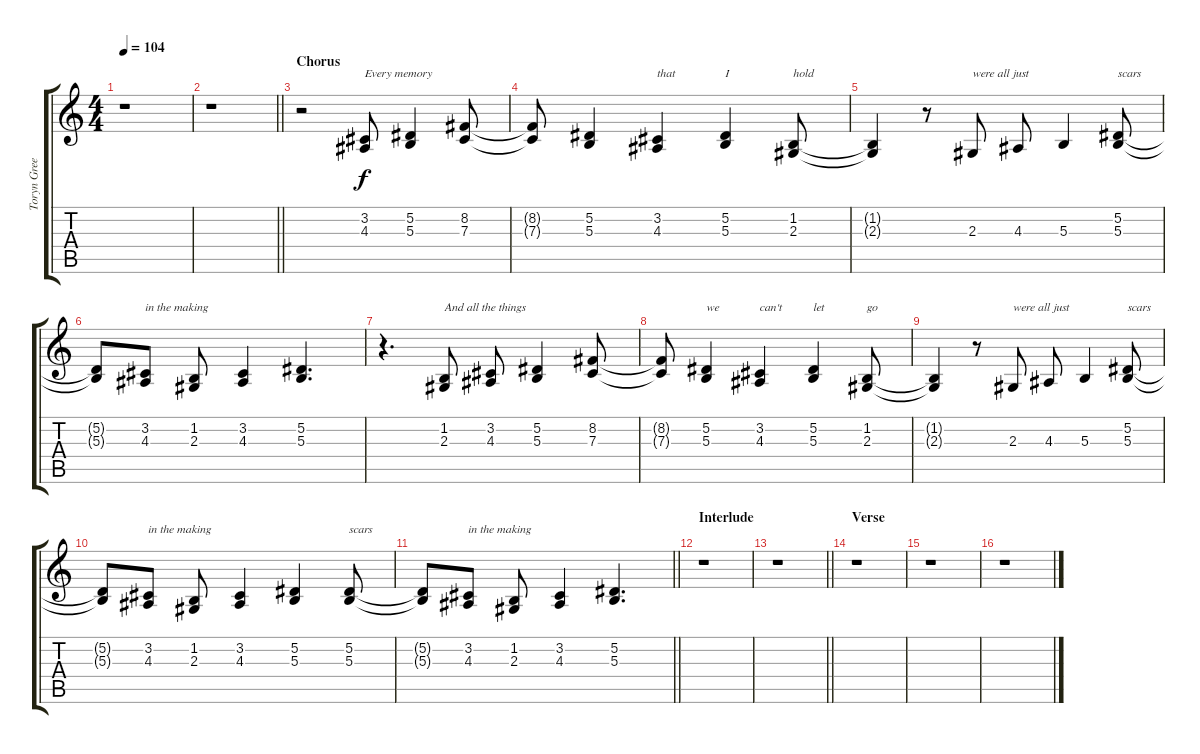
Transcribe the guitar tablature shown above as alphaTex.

\track ("Toryn Green (Vocals)" "Toryn Gree") {instrument violin}
\staff {score tabs}
\tuning (Eb4 Bb3 Gb3 Db3 Ab2 Db2) {hide}
\ts (4 4)
\tempo 104
\clef g2
\ks c
r.1{dy f} |
\barLineRight lightlight
r.1 |
\section ("" "Chorus")
r.2 (3.2 4.3).8{txt "Every memory"} (5.2 5.3).4 (8.2 7.3).8 |
(8.2{t} 7.3{t}).8 (5.2 5.3).4 (3.2 4.3).4{txt "that"} (5.2 5.3).4{txt "I"} (1.2 2.3).8{txt "hold"} |
(1.2{t} 2.3{t}).4 r.8 2.3.8{txt "were all just"} 4.3.8 5.3.4 (5.2 5.3).8{txt "scars"} |
(5.2{t} 5.3{t}).8 (3.2 4.3).8{txt "in the making"} (1.2 2.3).8 (3.2 4.3).4 (5.2 5.3).4{d} |
r.4{d} (1.2 2.3).8{txt "And all the things"} (3.2 4.3).8 (5.2 5.3).4 (8.2 7.3).8 |
(8.2{t} 7.3{t}).8 (5.2 5.3).4{txt "we"} (3.2 4.3).4{txt "can't"} (5.2 5.3).4{txt "let"} (1.2 2.3).8{txt "go"} |
(1.2{t} 2.3{t}).4 r.8 2.3.8{txt "were all just"} 4.3.8 5.3.4 (5.2 5.3).8{txt "scars"} |
(5.2{t} 5.3{t}).8 (3.2 4.3).8{txt "in the making"} (1.2 2.3).8 (3.2 4.3).4 (5.2 5.3).4 (5.2 5.3).8{txt "scars"} |
\barLineRight lightlight
(5.2{t} 5.3{t}).8 (3.2 4.3).8{txt "in the making"} (1.2 2.3).8 (3.2 4.3).4 (5.2 5.3).4{d} |
\section ("" "Interlude")
r.1 |
\barLineRight lightlight
r.1 |
\section ("" "Verse")
r.1 |
r.1 |
r.1
